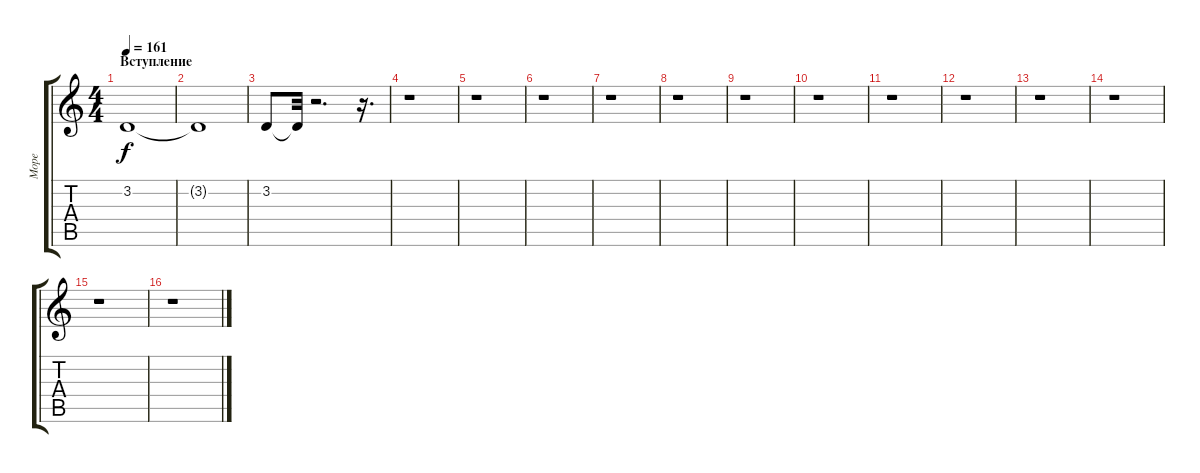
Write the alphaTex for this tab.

\track ("Море" "Море") {instrument seashore}
\staff {score tabs}
\tuning (E4 B3 G3 D3 A2 E2) {hide}
\ts (4 4)
\section ("" "Вступление")
\tempo 161
\clef g2
\ks c
3.2.1{dy f instrument seashore} |
3.2{t}.1 |
3.2.8 3.2{t}.32 r.2{d} r.16{d} |
r.1 |
r.1 |
r.1 |
r.1 |
r.1 |
r.1 |
r.1 |
r.1 |
r.1 |
r.1 |
r.1 |
r.1 |
r.1
